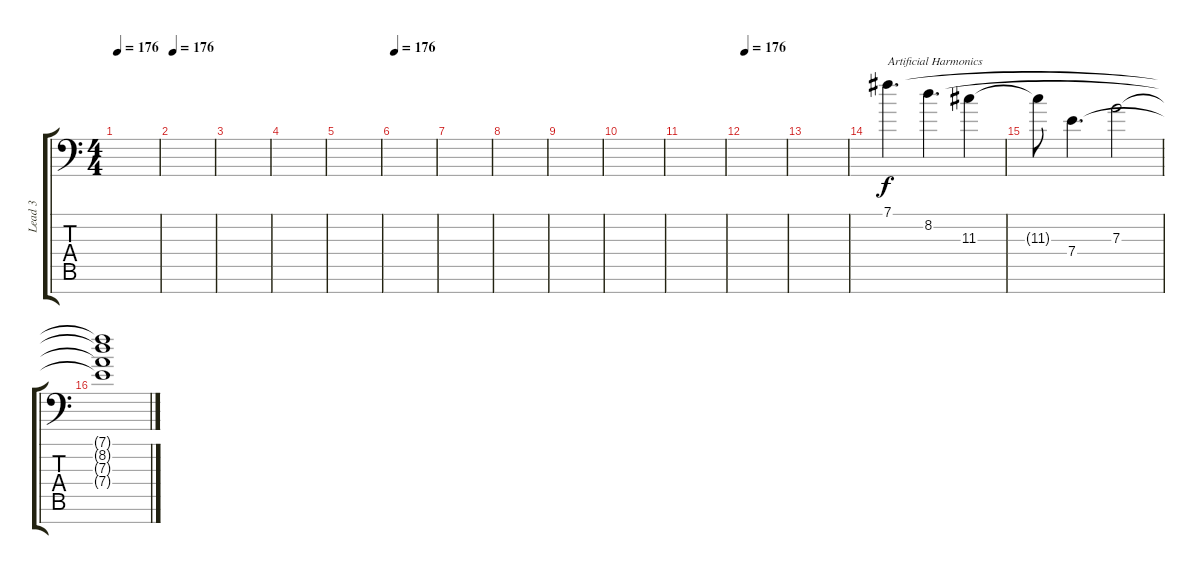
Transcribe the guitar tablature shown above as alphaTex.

\track ("Lead 3" "Lead 3") {instrument distortionguitar}
\staff {score tabs}
\tuning (B3 Gb3 D3 A2 E2 A1 E1) {hide}
\ts (4 4)
\tempo 176
\clef f4
\ks c
|
\tempo 176
|
|
|
|
\tempo 176
|
|
|
|
|
|
\tempo 176
|
|
7.1.4{d txt "Artificial Harmonics" balance 8 instrument guitarharmonics} 8.2.4{d} 11.3.4 |
11.3{t}.8 7.4.4{d} 7.3.2 |
(7.1{t} 8.2{t} 7.3{t} 7.4{t}).1
